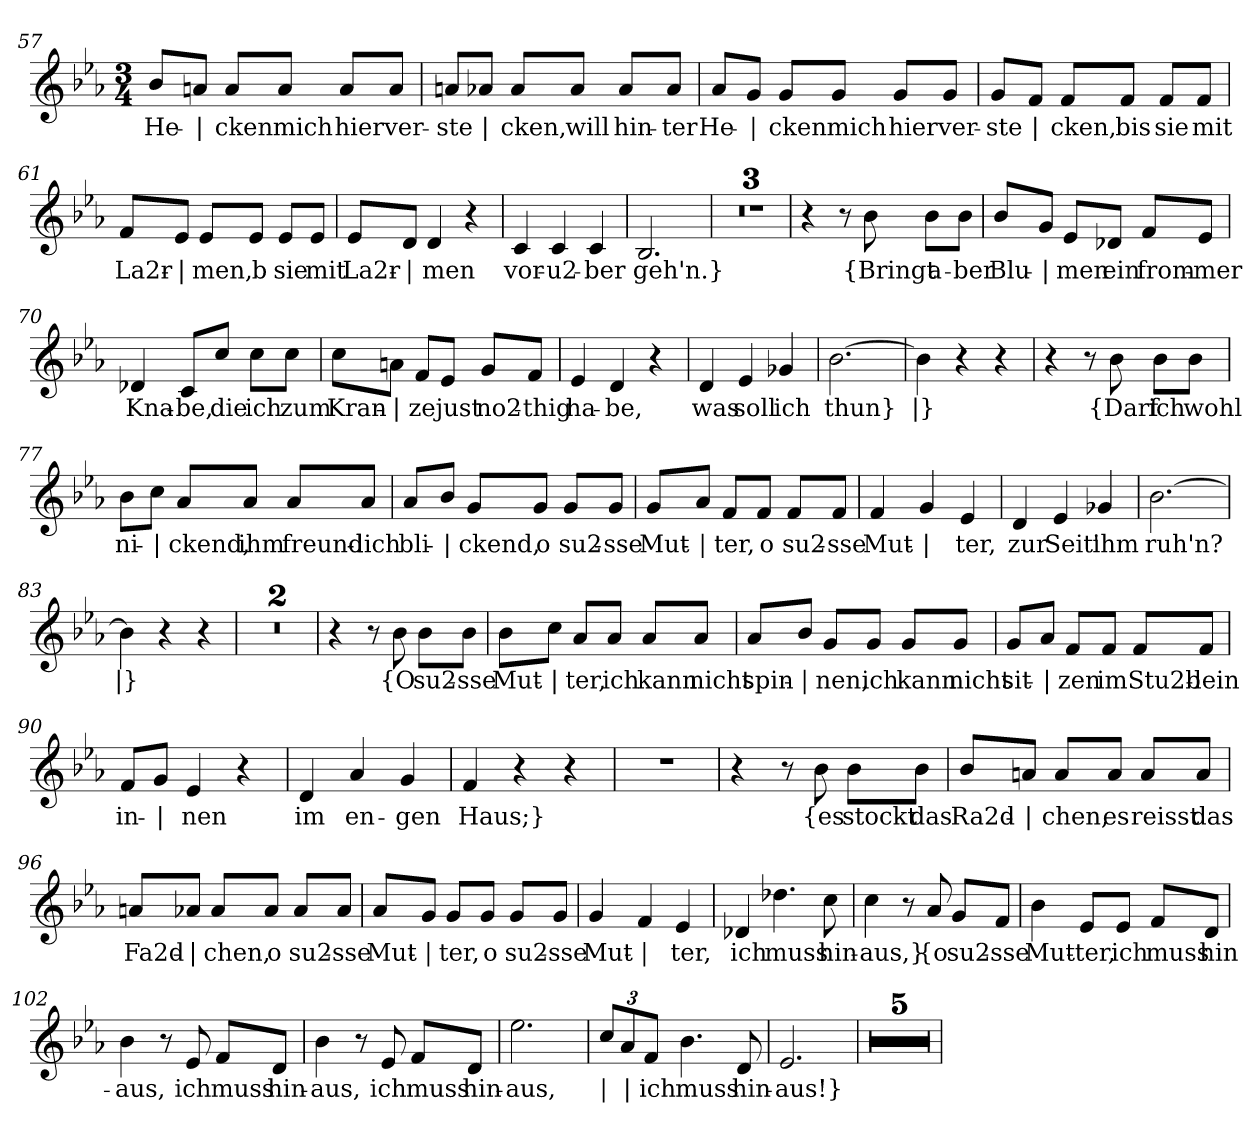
**kern	**text
*part1	*part1
*staff1	*staff1
*clefG2	*
*k[b-e-a-]	*
*M3/4	*
=57	=57
!	!LO:LY:b
8b-/L	He-
!	!LO:LY:b
8an/J	|
!	!LO:LY:b
8a/L	-cken
!	!LO:LY:b
8a/J	mich
!	!LO:LY:b
8a/L	hier
!	!LO:LY:b
8a/J	ver-
=58	=58
!	!LO:LY:b
8an/L	ste
!	!LO:LY:b
8a-X/J	|
!	!LO:LY:b
8a-/L	-cken,
!	!LO:LY:b
8a-/J	will
!	!LO:LY:b
8a-/L	hin-
!	!LO:LY:b
8a-/J	-ter
!!LO:LB:g=z
=59	=59
!	!LO:LY:b
8a-/L	He-
!	!LO:LY:b
8g/J	|
!	!LO:LY:b
8g/L	-cken
!	!LO:LY:b
8g/J	mich
!	!LO:LY:b
8g/L	hier
!	!LO:LY:b
8g/J	ver-
=60	=60
!	!LO:LY:b
8g/L	ste
!	!LO:LY:b
8f/J	|
!	!LO:LY:b
8f/L	-cken,
!	!LO:LY:b
8f/J	bis
!	!LO:LY:b
8f/L	sie
!	!LO:LY:b
8f/J	mit
=61	=61
!	!LO:LY:b
8f/L	La2r-
!	!LO:LY:b
8e-/J	|
!	!LO:LY:b
8e-/L	-men,
!	!LO:LY:b
8e-/J	b
!	!LO:LY:b
8e-/L	sie
!	!LO:LY:b
8e-/J	mit
=62	=62
!	!LO:LY:b
8e-/L	La2r-
!	!LO:LY:b
8d/J	|
!	!LO:LY:b
4d/	-men
4r	.
=63	=63
!	!LO:LY:b
4c/	vor-
!	!LO:LY:b
4c/	-u2-
!	!LO:LY:b
4c/	-ber
!!LO:LB:g=z
=64	=64
!	!LO:LY:b
2.B-/	geh'n.}
=65	=65
2.r	.
=66	=66
2.r	.
=67	=67
2.r	.
=68	=68
4r	.
8r	.
!	!LO:LY:b
8b-\	{Bringt
!	!LO:LY:b
8b-\L	a-
!	!LO:LY:b
8b-\J	-ber
=69	=69
!	!LO:LY:b
8b-/L	Blu-
!	!LO:LY:b
8g/J	|
!	!LO:LY:b
8e-/L	-men
!	!LO:LY:b
8d-X/J	ein
!	!LO:LY:b
8f/L	from-
!	!LO:LY:b
8e-/J	-mer
=70	=70
!	!LO:LY:b
4d-X/	Kna-
!	!LO:LY:b
8c/L	-be,
!	!LO:LY:b
8cc/J	die
!	!LO:LY:b
8cc\L	ich
!	!LO:LY:b
8cc\J	zum
!!LO:LB:g=z
=71	=71
!	!LO:LY:b
8cc\L	Kran-
!	!LO:LY:b
8an\J	|
!	!LO:LY:b
8f/L	-ze
!	!LO:LY:b
8e-/J	just
!	!LO:LY:b
8g/L	no2-
!	!LO:LY:b
8f/J	-thig
=72	=72
!	!LO:LY:b
4e-/	ha-
!	!LO:LY:b
4d/	-be,
4r	.
=73	=73
!	!LO:LY:b
4d/	was
!	!LO:LY:b
4e-/	soll
!	!LO:LY:b
4g-X/	ich
=74	=74
!	!LO:LY:b
[2.b-\	thun}
=75	=75
!	!LO:LY:b
4b-\]	|}
4r	.
4r	.
=76	=76
4r	.
8r	.
!	!LO:LY:b
8b-\	{Darf
!	!LO:LY:b
8b-\L	ich
!	!LO:LY:b
8b-\J	wohl
!!LO:LB:g=z
=77	=77
!	!LO:LY:b
8b-\L	ni-
!	!LO:LY:b
8cc\J	|
!	!LO:LY:b
8a-/L	-ckend,
!	!LO:LY:b
8a-/J	ihm
!	!LO:LY:b
8a-/L	freund-
!	!LO:LY:b
8a-/J	-lich
=78	=78
!	!LO:LY:b
8a-/L	bli-
!	!LO:LY:b
8b-/J	|
!	!LO:LY:b
8g/L	-ckend,
!	!LO:LY:b
8g/J	o
!	!LO:LY:b
8g/L	su2-
!	!LO:LY:b
8g/J	-sse
=79	=79
!	!LO:LY:b
8g/L	Mut-
!	!LO:LY:b
8a-/J	|
!	!LO:LY:b
8f/L	-ter,
!	!LO:LY:b
8f/J	o
!	!LO:LY:b
8f/L	su2-
!	!LO:LY:b
8f/J	-sse
=80	=80
!	!LO:LY:b
4f/	Mut-
!	!LO:LY:b
4g/	|
!	!LO:LY:b
4e-/	-ter,
!!LO:LB:g=z
=81	=81
!	!LO:LY:b
4d/	zur
!	!LO:LY:b
4e-/	Seit'
!	!LO:LY:b
4g-X/	ihm
=82	=82
!	!LO:LY:b
[2.b-\	ruh'n?
=83	=83
!	!LO:LY:b
4b-\]	|}
4r	.
4r	.
=84	=84
2.r	.
=85	=85
2.r	.
=86	=86
4r	.
8r	.
!	!LO:LY:b
8b-\	{O
!	!LO:LY:b
8b-\L	su2-
!	!LO:LY:b
8b-\J	-sse
=87	=87
!	!LO:LY:b
8b-\L	Mut-
!	!LO:LY:b
8cc\J	|
!	!LO:LY:b
8a-/L	-ter,
!	!LO:LY:b
8a-/J	ich
!	!LO:LY:b
8a-/L	kann
!	!LO:LY:b
8a-/J	nicht
!!LO:LB:g=z
=88	=88
!	!LO:LY:b
8a-/L	spin-
!	!LO:LY:b
8b-/J	|
!	!LO:LY:b
8g/L	-nen,
!	!LO:LY:b
8g/J	ich
!	!LO:LY:b
8g/L	kann
!	!LO:LY:b
8g/J	nicht
=89	=89
!	!LO:LY:b
8g/L	sit-
!	!LO:LY:b
8a-/J	|
!	!LO:LY:b
8f/L	-zen
!	!LO:LY:b
8f/J	im
!	!LO:LY:b
8f/L	Stu2b-
!	!LO:LY:b
8f/J	-lein
=90	=90
!	!LO:LY:b
8f/L	in-
!	!LO:LY:b
8g/J	|
!	!LO:LY:b
4e-/	-nen
4r	.
=91	=91
!	!LO:LY:b
4d/	im
!	!LO:LY:b
4a-/	en-
!	!LO:LY:b
4g/	-gen
=92	=92
!	!LO:LY:b
4f/	Haus;}
4r	.
4r	.
=93	=93
2.r	.
!!LO:LB:g=z
=94	=94
4r	.
8r	.
!	!LO:LY:b
8b-\	{es
!	!LO:LY:b
8b-\L	stockt
!	!LO:LY:b
8b-\J	das
=95	=95
!	!LO:LY:b
8b-/L	Ra2d-
!	!LO:LY:b
8an/J	|
!	!LO:LY:b
8a/L	-chen,
!	!LO:LY:b
8a/J	es
!	!LO:LY:b
8a/L	reisst
!	!LO:LY:b
8a/J	das
=96	=96
!	!LO:LY:b
8an/L	Fa2d-
!	!LO:LY:b
8a-X/J	|
!	!LO:LY:b
8a-/L	-chen,
!	!LO:LY:b
8a-/J	o
!	!LO:LY:b
8a-/L	su2-
!	!LO:LY:b
8a-/J	-sse
=97	=97
!	!LO:LY:b
8a-/L	Mut-
!	!LO:LY:b
8g/J	|
!	!LO:LY:b
8g/L	-ter,
!	!LO:LY:b
8g/J	o
!	!LO:LY:b
8g/L	su2-
!	!LO:LY:b
8g/J	-sse
!!LO:LB:g=z
=98	=98
!	!LO:LY:b
4g/	Mut-
!	!LO:LY:b
4f/	|
!	!LO:LY:b
4e-/	-ter,
=99	=99
!	!LO:LY:b
4d-X/	ich
!	!LO:LY:b
4.dd-X\	muss
!	!LO:LY:b
8cc\	hin-
=100	=100
!	!LO:LY:b
4cc\	-aus,}
8r	.
!	!LO:LY:b
8a-/	{o
!	!LO:LY:b
8g/L	su2-
!	!LO:LY:b
8f/J	-sse
=101	=101
!	!LO:LY:b
4b-\	Mut-
!	!LO:LY:b
8e-/L	-ter,
!	!LO:LY:b
8e-/J	ich
!	!LO:LY:b
8f/L	muss
!	!LO:LY:b
8d/J	hin-
=102	=102
!	!LO:LY:b
4b-\	-aus,
8r	.
!	!LO:LY:b
8e-/	ich
!	!LO:LY:b
8f/L	muss
!	!LO:LY:b
8d/J	hin-
!!LO:LB:g=z
=103	=103
!	!LO:LY:b
4b-\	-aus,
8r	.
!	!LO:LY:b
8e-/	ich
!	!LO:LY:b
8f/L	muss
!	!LO:LY:b
8d/J	hin-
=104	=104
!	!LO:LY:b
2.ee-\	-aus,
=105	=105
*Xbrackettup	*
!	!LO:LY:b
12cc/L	|
!	!LO:LY:b
12a-/	|
!	!LO:LY:b
12f/J	ich
!	!LO:LY:b
4.b-\	muss
!	!LO:LY:b
8d/	hin-
=106	=106
!	!LO:LY:b
2.e-/	-aus!}
=107	=107
2.r	.
=108	=108
2.r	.
=109	=109
2.r	.
=110	=110
2.r	.
=111	=111
2.r	.
=	=
*-	*-
